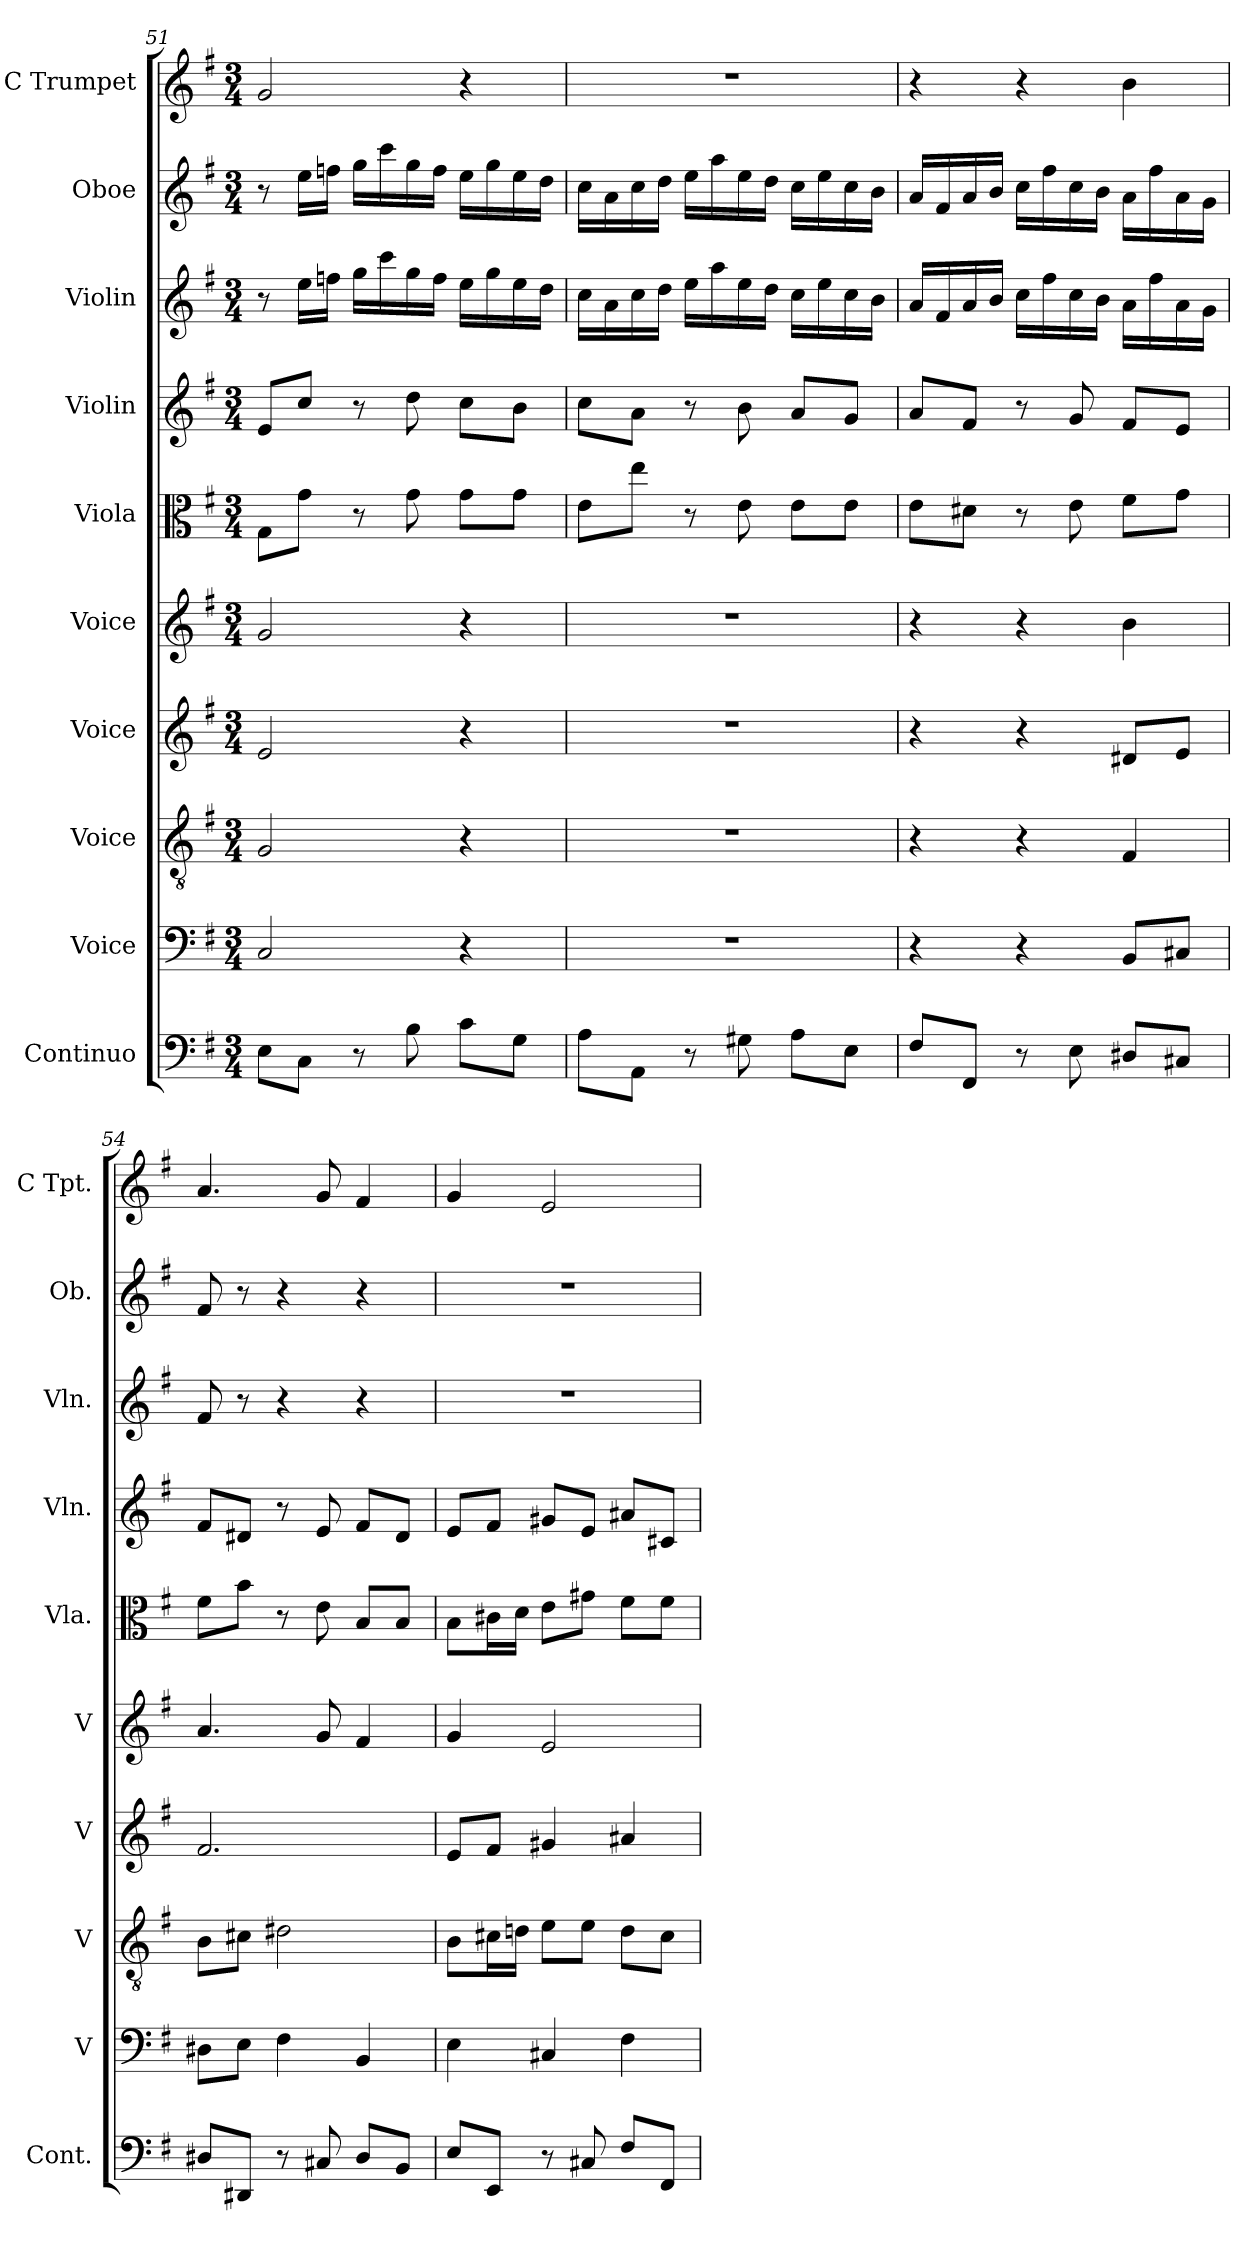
**kern	**kern	**kern	**kern	**kern	**kern	**kern	**kern	**kern	**kern
*part10	*part9	*part8	*part7	*part6	*part5	*part4	*part3	*part2	*part1
*staff10	*staff9	*staff8	*staff7	*staff6	*staff5	*staff4	*staff3	*staff2	*staff1
*I"Continuo	*I"Voice	*I"Voice	*I"Voice	*I"Voice	*I"Viola	*I"Violin	*I"Violin	*I"Oboe	*I"C Trumpet
*I'Cont.	*I'V	*I'V	*I'V	*I'V	*I'Vla.	*I'Vln.	*I'Vln.	*I'Ob.	*I'C Tpt.
*clefF4	*clefF4	*clefGv2	*clefG2	*clefG2	*clefC3	*clefG2	*clefG2	*clefG2	*clefG2
*ITrd7c12	*	*	*	*	*	*	*	*	*
*k[f#]	*k[f#]	*k[f#]	*k[f#]	*k[f#]	*k[f#]	*k[f#]	*k[f#]	*k[f#]	*k[f#]
*M3/4	*M3/4	*M3/4	*M3/4	*M3/4	*M3/4	*M3/4	*M3/4	*M3/4	*M3/4
=51	=51	=51	=51	=51	=51	=51	=51	=51	=51
8EE\L	2C/	2G/	2e/	2g/	8G\L	8e/L	8r	8r	2g/
8CC\J	.	.	.	.	8g\J	8cc/J	16ee\LL	16ee\LL	.
.	.	.	.	.	.	.	16ffn\JJ	16ffn\JJ	.
8r	.	.	.	.	8r	8r	16gg\LL	16gg\LL	.
.	.	.	.	.	.	.	16ccc\	16ccc\	.
8BB\	.	.	.	.	8g\	8dd\	16gg\	16gg\	.
.	.	.	.	.	.	.	16ff\JJ	16ff\JJ	.
8C\L	4r	4r	4r	4r	8g\L	8cc\L	16ee\LL	16ee\LL	4r
.	.	.	.	.	.	.	16gg\	16gg\	.
8GG\J	.	.	.	.	8g\J	8b\J	16ee\	16ee\	.
.	.	.	.	.	.	.	16dd\JJ	16dd\JJ	.
=52	=52	=52	=52	=52	=52	=52	=52	=52	=52
8AA\L	2.r	2.r	2.r	2.r	8e\L	8cc\L	16cc\LL	16cc\LL	2.r
.	.	.	.	.	.	.	16a\	16a\	.
8AAA\J	.	.	.	.	8ee\J	8a\J	16cc\	16cc\	.
.	.	.	.	.	.	.	16dd\JJ	16dd\JJ	.
8r	.	.	.	.	8r	8r	16ee\LL	16ee\LL	.
.	.	.	.	.	.	.	16aa\	16aa\	.
8GG#X\	.	.	.	.	8e\	8b\	16ee\	16ee\	.
.	.	.	.	.	.	.	16dd\JJ	16dd\JJ	.
8AA\L	.	.	.	.	8e\L	8a/L	16cc\LL	16cc\LL	.
.	.	.	.	.	.	.	16ee\	16ee\	.
8EE\J	.	.	.	.	8e\J	8g/J	16cc\	16cc\	.
.	.	.	.	.	.	.	16b\JJ	16b\JJ	.
=53	=53	=53	=53	=53	=53	=53	=53	=53	=53
8FF#/L	4r	4r	4r	4r	8e\L	8a/L	16a/LL	16a/LL	4r
.	.	.	.	.	.	.	16f#/	16f#/	.
8FFF#/J	.	.	.	.	8d#X\J	8f#/J	16a/	16a/	.
.	.	.	.	.	.	.	16b/JJ	16b/JJ	.
8r	4r	4r	4r	4r	8r	8r	16cc\LL	16cc\LL	4r
.	.	.	.	.	.	.	16ff#\	16ff#\	.
8EE\	.	.	.	.	8e\	8g/	16cc\	16cc\	.
.	.	.	.	.	.	.	16b\JJ	16b\JJ	.
8DD#X/L	8BB/L	4F#/	8d#X/L	4b\	8f#\L	8f#/L	16a\LL	16a\LL	4b\
.	.	.	.	.	.	.	16ff#\	16ff#\	.
8CC#X/J	8C#X/J	.	8e/J	.	8g\J	8e/J	16a\	16a\	.
.	.	.	.	.	.	.	16g\JJ	16g\JJ	.
!!LO:PB:g=z
=54	=54	=54	=54	=54	=54	=54	=54	=54	=54
8DD#X/L	8D#X\L	8B\L	2.f#/	4.a/	8f#\L	8f#/L	8f#/	8f#/	4.a/
8DDD#X/J	8E\J	8c#X\J	.	.	8b\J	8d#X/J	8r	8r	.
8r	4F#\	2d#X\	.	.	8r	8r	4r	4r	.
8CC#X/	.	.	.	8g/	8e\	8e/	.	.	8g/
8DD#/L	4BB/	.	.	4f#/	8B/L	8f#/L	4r	4r	4f#/
8BBB/J	.	.	.	.	8B/J	8d#/J	.	.	.
=55	=55	=55	=55	=55	=55	=55	=55	=55	=55
8EE/L	4E\	8B\L	8e/L	4g/	8B\L	8e/L	2.r	2.r	4g/
8EEE/J	.	16c#X\L	8f#/J	.	16c#X\L	8f#/J	.	.	.
.	.	16dn\JJ	.	.	16d\JJ	.	.	.	.
8r	4C#X/	8e\L	4g#X/	2e/	8e\L	8g#X/L	.	.	2e/
8CC#X/	.	8e\J	.	.	8g#X\J	8e/J	.	.	.
8FF#/L	4F#\	8d\L	4a#X/	.	8f#\L	8a#X/L	.	.	.
8FFF#/J	.	8c#\J	.	.	8f#\J	8c#X/J	.	.	.
=	=	=	=	=	=	=	=	=	=
*-	*-	*-	*-	*-	*-	*-	*-	*-	*-
